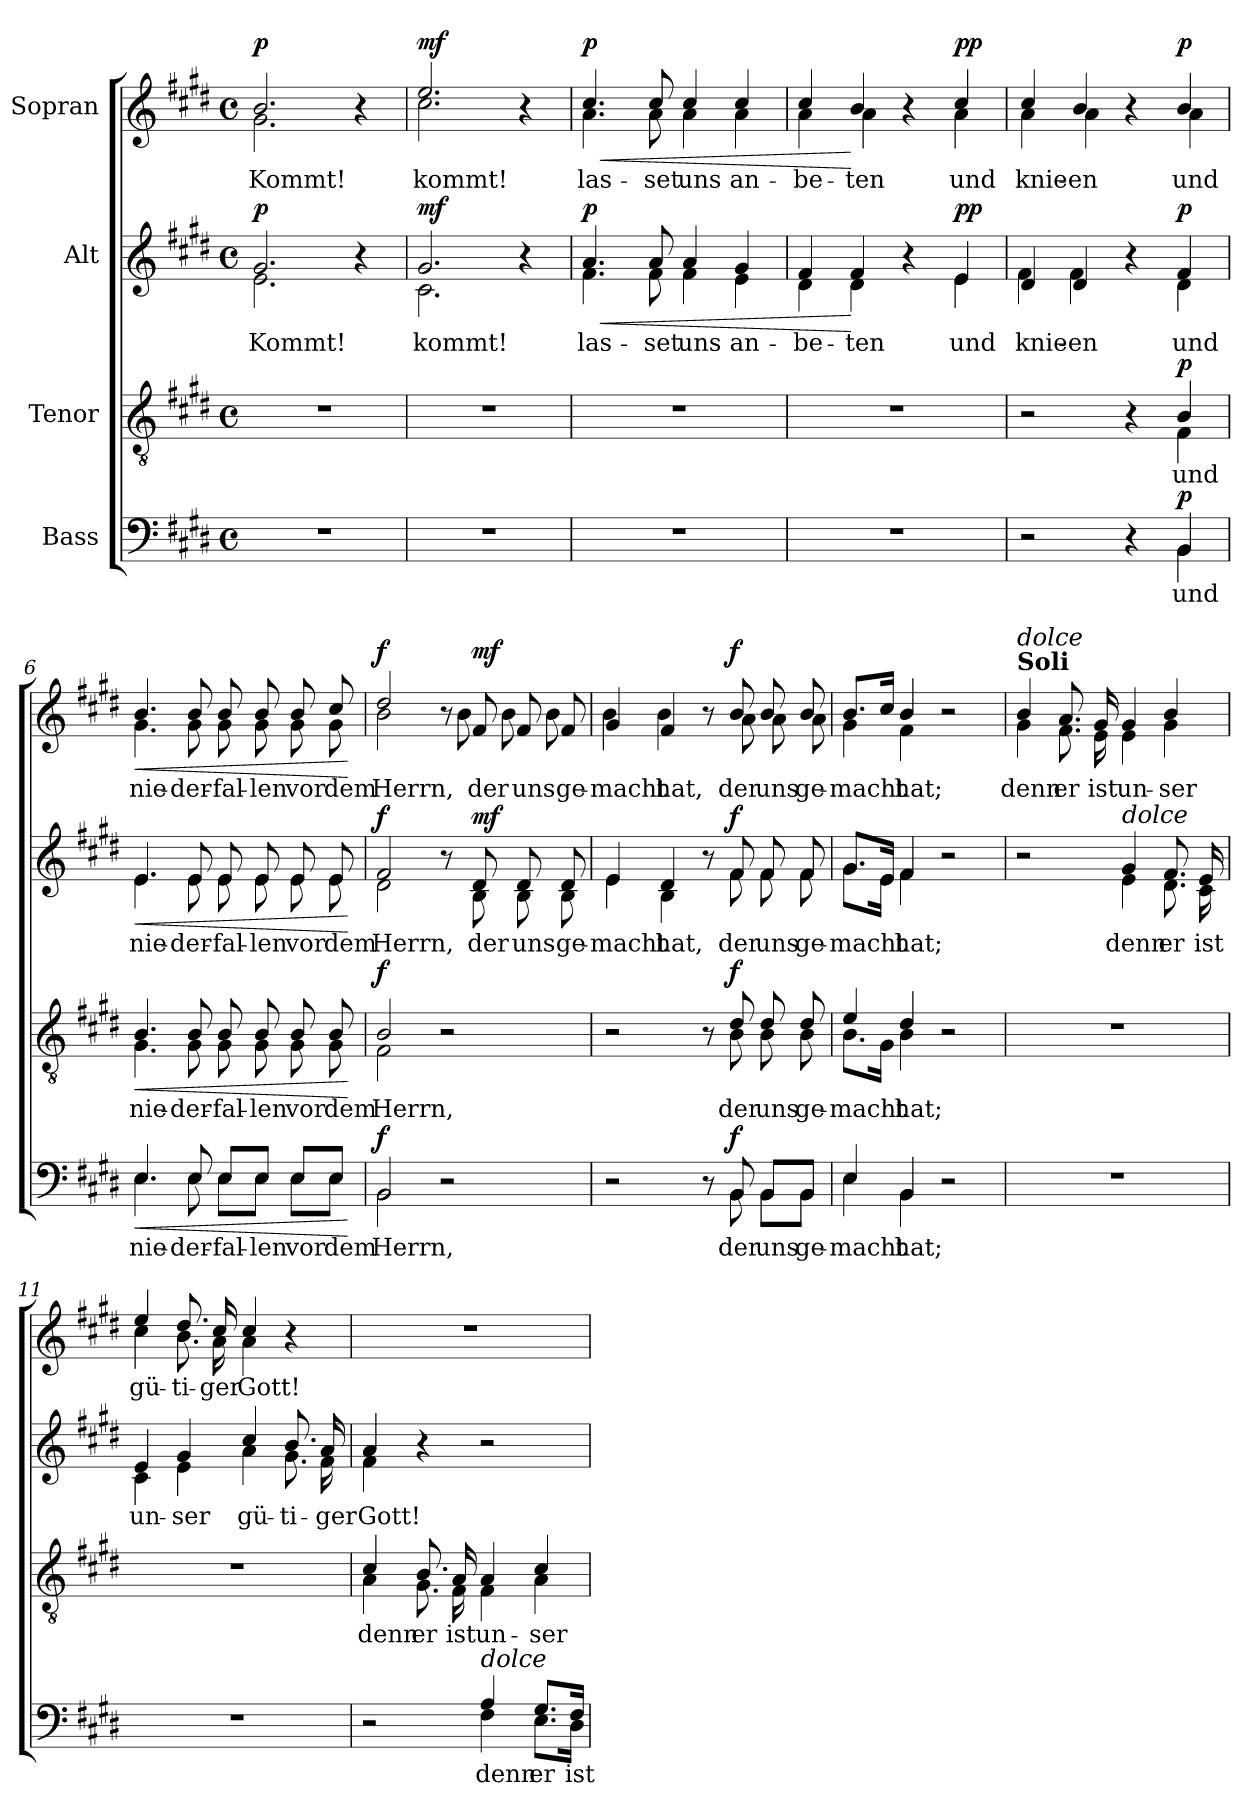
**kern	**text	**dynam	**kern	**text	**dynam	**kern	**text	**dynam	**kern	**text	**dynam
*part4	*part4	*part4	*part3	*part3	*part3	*part2	*part2	*part2	*part1	*part1	*part1
*staff4	*staff4	*staff4	*staff3	*staff3	*staff3	*staff2	*staff2	*staff2	*staff1	*staff1	*staff1
*I"Bass	*	*	*I"Tenor	*	*	*I"Alt	*	*	*I"Sopran	*	*
*clefF4	*	*	*clefGv2	*	*	*clefG2	*	*	*clefG2	*	*
*k[f#c#g#d#]	*	*	*k[f#c#g#d#]	*	*	*k[f#c#g#d#]	*	*	*k[f#c#g#d#]	*	*
*M4/4	*	*	*M4/4	*	*	*M4/4	*	*	*M4/4	*	*
*met(c)	*	*	*met(c)	*	*	*met(c)	*	*	*met(c)	*	*
*MM72	*	*	*MM72	*	*	*MM72	*	*	*MM72	*	*
=1	=1	=1	=1	=1	=1	=1	=1	=1	=1	=1	=1
!	!	!	!	!	!	!	!	!	!LO:TX:a:B:t=Larghetto	!	!
!	!	!	!	!	!	!	!LO:LY:b	!LO:DY:a	!	!LO:LY:b	!LO:DY:a
*	*	*	*	*	*	*^	*	*	*^	*	*
1r	.	.	1r	.	.	2.g#/	2.e\	Kommt!	p	2.b/	2.g#\	Kommt!	p
.	.	.	.	.	.	4r	4ryy	.	.	4r	4ryy	.	.
=2	=2	=2	=2	=2	=2	=2	=2	=2	=2	=2	=2	=2	=2
!	!	!	!	!	!	!	!	!LO:LY:b	!LO:DY:a	!	!	!LO:LY:b	!LO:DY:a
1r	.	.	1r	.	.	2.g#/	2.c#\	kommt!	mf	2.ee/	2.cc#\	kommt!	mf
.	.	.	.	.	.	4r	4ryy	.	.	4r	4ryy	.	.
=3	=3	=3	=3	=3	=3	=3	=3	=3	=3	=3	=3	=3	=3
!	!	!	!	!	!	!	!	!LO:LY:b	!LO:HP:b	!	!	!LO:LY:b	!LO:HP:b
!	!	!	!	!	!	!	!	!	!LO:DY:n=1:a	!	!	!	!LO:DY:n=1:a
1r	.	.	1r	.	.	4.a/	4.f#\	las-	< p	4.cc#/	4.a\	las-	< p
!	!	!	!	!	!	!	!	!LO:LY:b	!	!	!	!LO:LY:b	!
.	.	.	.	.	.	8a/	8f#\	-set	.	8cc#/	8a\	-set	.
!	!	!	!	!	!	!	!	!LO:LY:b	!	!	!	!LO:LY:b	!
.	.	.	.	.	.	4a/	4f#\	uns	.	4cc#/	4a\	uns	.
!	!	!	!	!	!	!	!	!LO:LY:b	!	!	!	!LO:LY:b	!
.	.	.	.	.	.	4g#/	4e\	an-	.	4cc#/	4a\	an-	.
=4	=4	=4	=4	=4	=4	=4	=4	=4	=4	=4	=4	=4	=4
!	!	!	!	!	!	!	!	!LO:LY:b	!	!	!	!LO:LY:b	!
1r	.	.	1r	.	.	4f#/	4d#\	-be-	.	4cc#/	4a\	-be-	.
!	!	!	!	!	!	!	!	!LO:LY:b	!	!	!	!LO:LY:b	!
.	.	.	.	.	.	4f#/	4d#\	-ten	[	4b/	4a\	-ten	[
.	.	.	.	.	.	4r	4ryy	.	.	4r	4ryy	.	.
!	!	!	!	!	!	!	!	!LO:LY:b	!LO:DY:a	!	!	!LO:LY:b	!LO:DY:a
.	.	.	.	.	.	4e/	4e\	und	pp	4cc#/	4a\	und	pp
!!LO:LB:g=z	!!
=5	=5	=5	=5	=5	=5	=5	=5	=5	=5	=5	=5	=5	=5
*^	*	*	*^	*	*	*	*	*	*	*	*	*	*
!	!	!	!	!	!	!	!	!	!	!LO:LY:b	!	!	!	!LO:LY:b	!
2r	2ryy	.	.	2r	2ryy	.	.	4d#/	4f#\	knie-	.	4cc#/	4a\	knie-	.
!	!	!	!	!	!	!	!	!	!	!LO:LY:b	!	!	!	!LO:LY:b	!
.	.	.	.	.	.	.	.	4d#/	4f#\	-en	.	4b/	4a\	-en	.
4r	4ryy	.	.	4r	4ryy	.	.	4r	4ryy	.	.	4r	4ryy	.	.
!	!	!LO:LY:b	!LO:DY:a	!	!	!LO:LY:b	!LO:DY:a	!	!	!LO:LY:b	!LO:DY:a	!	!	!LO:LY:b	!LO:DY:a
4BB/	4BB\	und	p	4B/	4F#\	und	p	4f#/	4d#\	und	p	4b/	4a\	und	p
=6	=6	=6	=6	=6	=6	=6	=6	=6	=6	=6	=6	=6	=6	=6	=6
!	!	!LO:LY:b	!LO:HP:b	!	!	!LO:LY:b	!LO:HP:b	!	!	!LO:LY:b	!LO:HP:b	!	!	!LO:LY:b	!LO:HP:b
4.E/	4.E\	nie-	<	4.B/	4.G#\	nie-	<	4.e/	4.e\	nie-	<	4.b/	4.g#\	nie-	<
!	!	!LO:LY:b	!	!	!	!LO:LY:b	!	!	!	!LO:LY:b	!	!	!	!LO:LY:b	!
8E/	8E\	-der-	.	8B/	8G#\	-der-	.	8e/	8e\	-der-	.	8b/	8g#\	-der-	.
!	!	!LO:LY:b	!	!	!	!LO:LY:b	!	!	!	!LO:LY:b	!	!	!	!LO:LY:b	!
8E/L	8E\L	-fal-	.	8B/	8G#\	-fal-	.	8e/	8e\	-fal-	.	8b/	8g#\	-fal-	.
!	!	!LO:LY:b	!	!	!	!LO:LY:b	!	!	!	!LO:LY:b	!	!	!	!LO:LY:b	!
8E/J	8E\J	-len	.	8B/	8G#\	-len	.	8e/	8e\	-len	.	8b/	8g#\	-len	.
!	!	!LO:LY:b	!	!	!	!LO:LY:b	!	!	!	!LO:LY:b	!	!	!	!LO:LY:b	!
8E/L	8E\L	vor	.	8B/	8G#\	vor	.	8e/	8e\	vor	.	8b/	8g#\	vor	.
!	!	!LO:LY:b	!	!	!	!LO:LY:b	!	!	!	!LO:LY:b	!	!	!	!LO:LY:b	!
8E/J	8E\J	dem	.	8B/	8G#\	dem	.	8e/	8e\	dem	.	8cc#/	8g#\	dem	.
*v	*v	*	*	*	*	*	*	*v	*v	*	*	*v	*v	*	*
*	*	*	*v	*v	*	*	*	*	*	*	*	*
.	.	[	.	.	[	.	.	[	.	.	[
=7	=7	=7	=7	=7	=7	=7	=7	=7	=7	=7	=7
!	!LO:LY:b	!LO:DY:a	!	!LO:LY:b	!LO:DY:a	!	!LO:LY:b	!LO:DY:a	!	!LO:LY:b	!LO:DY:a
*^	*	*	*^	*	*	*^	*	*	*^	*	*
2BB/	2BB\	Herrn,	f	2B/	2F#\	Herrn,	f	2f#/	2d#\	Herrn,	f	2dd#/	2b\	Herrn,	f
2r	2ryy	.	.	2r	2ryy	.	.	8r	8ryy	.	.	8r	8ryy	.	.
!	!	!	!	!	!	!	!	!	!	!LO:LY:b	!LO:DY:a	!	!	!LO:LY:b	!LO:DY:a
.	.	.	.	.	.	.	.	8d#/	8B\	der	mf	8f#/	8b\	der	mf
!	!	!	!	!	!	!	!	!	!	!LO:LY:b	!	!	!	!LO:LY:b	!
.	.	.	.	.	.	.	.	8d#/	8B\	uns	.	8f#/	8b\	uns	.
!	!	!	!	!	!	!	!	!	!	!LO:LY:b	!	!	!	!LO:LY:b	!
.	.	.	.	.	.	.	.	8d#/	8B\	ge-	.	8f#/	8b\	ge-	.
!!LO:LB:g=z	!!
=8	=8	=8	=8	=8	=8	=8	=8	=8	=8	=8	=8	=8	=8	=8	=8
!	!	!	!	!	!	!	!	!	!	!LO:LY:b	!	!	!	!LO:LY:b	!
2r	2ryy	.	.	2r	2ryy	.	.	4e/	4e\	-macht	.	4g#/	4b\	-macht	.
!	!	!	!	!	!	!	!	!	!	!LO:LY:b	!	!	!	!LO:LY:b	!
.	.	.	.	.	.	.	.	4d#/	4B\	hat,	.	4f#/	4b\	hat,	.
8r	8ryy	.	.	8r	8ryy	.	.	8r	8ryy	.	.	8r	8ryy	.	.
!	!	!LO:LY:b	!LO:DY:a	!	!	!LO:LY:b	!LO:DY:a	!	!	!LO:LY:b	!LO:DY:a	!	!	!LO:LY:b	!LO:DY:a
8BB/	8BB\	der	f	8d#/	8B\	der	f	8f#/	8f#\	der	f	8b/	8a\	der	f
!	!	!LO:LY:b	!	!	!	!LO:LY:b	!	!	!	!LO:LY:b	!	!	!	!LO:LY:b	!
8BB/L	8BB\L	uns	.	8d#/	8B\	uns	.	8f#/	8f#\	uns	.	8b/	8a\	uns	.
!	!	!LO:LY:b	!	!	!	!LO:LY:b	!	!	!	!LO:LY:b	!	!	!	!LO:LY:b	!
8BB/J	8BB\J	ge-	.	8d#/	8B\	ge-	.	8f#/	8f#\	ge-	.	8b/	8a\	ge-	.
=9	=9	=9	=9	=9	=9	=9	=9	=9	=9	=9	=9	=9	=9	=9	=9
!	!	!LO:LY:b	!	!	!	!LO:LY:b	!	!	!	!LO:LY:b	!	!	!	!LO:LY:b	!
4E/	4E\	-macht	.	4e/	8.B\L	-macht	.	8.g#/L	8.g#\L	-macht	.	8.b/L	4g#\	-macht	.
.	.	.	.	.	16G#\Jk	.	.	16e/Jk	16e\Jk	.	.	16cc#/Jk	.	.	.
!	!	!LO:LY:b	!	!	!	!LO:LY:b	!	!	!	!LO:LY:b	!	!	!	!LO:LY:b	!
4BB/	4BB\	hat;	.	4d#/	4B\	hat;	.	4f#/	4f#\	hat;	.	4b/	4f#\	hat;	.
2r	2ryy	.	.	2r	2ryy	.	.	2r	2ryy	.	.	2r	2ryy	.	.
=10	=10	=10	=10	=10	=10	=10	=10	=10	=10	=10	=10	=10	=10	=10	=10
!	!	!	!	!	!	!	!	!	!	!	!	!LO:TX:a:B:t=Soli	!	!	!
!	!	!	!	!	!	!	!	!	!	!	!	!LO:TX:a:i:t=dolce	!	!	!
!	!	!	!	!	!	!	!	!	!	!	!	!	!	!LO:LY:b	!
*v	*v	*	*	*	*	*	*	*	*	*	*	*	*	*	*
*	*	*	*v	*v	*	*	*	*	*	*	*	*	*	*
1r	.	.	1r	.	.	2r	2ryy	.	.	4b/	4g#\	denn	.
!	!	!	!	!	!	!	!	!	!	!	!	!LO:LY:b	!
.	.	.	.	.	.	.	.	.	.	8.a/	8.f#\	er	.
!	!	!	!	!	!	!	!	!	!	!	!	!LO:LY:b	!
.	.	.	.	.	.	.	.	.	.	16g#/	16e\	ist	.
!	!	!	!	!	!	!LO:TX:a:i:t=dolce	!	!	!	!	!	!	!
!	!	!	!	!	!	!	!	!LO:LY:b	!	!	!	!LO:LY:b	!
.	.	.	.	.	.	4g#/	4e\	denn	.	4g#/	4e\	un-	.
!	!	!	!	!	!	!	!	!LO:LY:b	!	!	!	!LO:LY:b	!
.	.	.	.	.	.	8.f#/	8.d#\	er	.	4b/	4g#\	-ser	.
!	!	!	!	!	!	!	!	!LO:LY:b	!	!	!	!	!
.	.	.	.	.	.	16e/	16c#\	ist	.	.	.	.	.
!!LO:PB:g=z	!!
=11	=11	=11	=11	=11	=11	=11	=11	=11	=11	=11	=11	=11	=11
!	!	!	!	!	!	!	!	!LO:LY:b	!	!	!	!LO:LY:b	!
1r	.	.	1r	.	.	4e/	4c#\	un-	.	4ee/	4cc#\	gü-	.
!	!	!	!	!	!	!	!	!LO:LY:b	!	!	!	!LO:LY:b	!
.	.	.	.	.	.	4g#/	4e\	-ser	.	8.dd#/	8.b\	-ti-	.
!	!	!	!	!	!	!	!	!	!	!	!	!LO:LY:b	!
.	.	.	.	.	.	.	.	.	.	16cc#/	16a\	-ger	.
!	!	!	!	!	!	!	!	!LO:LY:b	!	!	!	!LO:LY:b	!
.	.	.	.	.	.	4cc#/	4a\	gü-	.	4cc#/	4a\	Gott!	.
!	!	!	!	!	!	!	!	!LO:LY:b	!	!	!	!	!
.	.	.	.	.	.	8.b/	8.g#\	-ti-	.	4r	4ryy	.	.
!	!	!	!	!	!	!	!	!LO:LY:b	!	!	!	!	!
.	.	.	.	.	.	16a/	16f#\	-ger	.	.	.	.	.
*	*	*	*	*	*	*	*	*	*	*v	*v	*	*
=12	=12	=12	=12	=12	=12	=12	=12	=12	=12	=12	=12	=12
*^	*	*	*	*	*	*	*	*	*	*	*	*
!	!	!	!	!LO:TX:a:i:t=dolce	!	!	!	!	!	!	!	!	!
!	!	!	!	!	!LO:LY:b	!	!	!	!LO:LY:b	!	!	!	!
*	*	*	*	*^	*	*	*	*	*	*	*	*	*
2r	2ryy	.	.	4c#/	4A\	denn	.	4a/	4f#\	Gott!	.	1r	.	.
!	!	!	!	!	!	!LO:LY:b	!	!	!	!	!	!	!	!
.	.	.	.	8.B/	8.G#\	er	.	4r	4ryy	.	.	.	.	.
!	!	!	!	!	!	!LO:LY:b	!	!	!	!	!	!	!	!
.	.	.	.	16A/	16F#\	ist	.	.	.	.	.	.	.	.
!LO:TX:a:i:t=dolce	!	!	!	!	!	!	!	!	!	!	!	!	!	!
!	!	!LO:LY:b	!	!	!	!LO:LY:b	!	!	!	!	!	!	!	!
4A/	4F#\	denn	.	4A/	4F#\	un-	.	2r	2ryy	.	.	.	.	.
!	!	!LO:LY:b	!	!	!	!LO:LY:b	!	!	!	!	!	!	!	!
8.G#/L	8.E\L	er	.	4c#/	4A\	-ser	.	.	.	.	.	.	.	.
!	!	!LO:LY:b	!	!	!	!	!	!	!	!	!	!	!	!
16F#/Jk	16D#\Jk	ist	.	.	.	.	.	.	.	.	.	.	.	.
*v	*v	*	*	*	*	*	*	*v	*v	*	*	*	*	*
*	*	*	*v	*v	*	*	*	*	*	*	*	*
=	=	=	=	=	=	=	=	=	=	=	=
*-	*-	*-	*-	*-	*-	*-	*-	*-	*-	*-	*-
